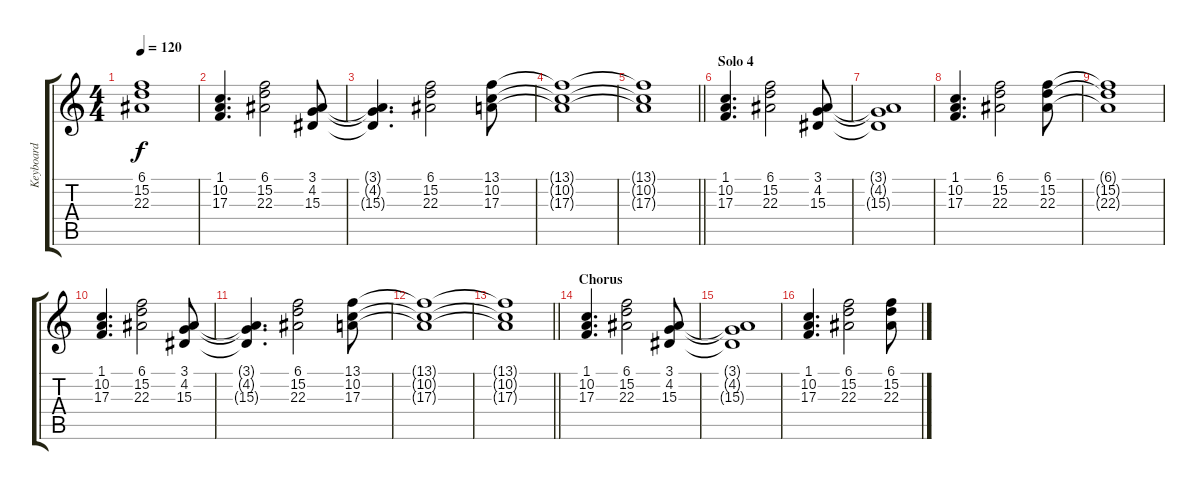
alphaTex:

\track ("Keyboard" "Keyboard") {instrument pad2warm}
\staff {score tabs}
\tuning (E4 B3 G3 D3 A2 E2) {hide}
\ts (4 4)
\tempo 120
\clef g2
\ks c
(6.1{t} 15.2{t} 22.3{t}).1{dy f} |
(1.1 10.2 17.3).4{d} (6.1 15.2 22.3).2 (3.1 4.2 15.3).8 |
(3.1{t} 4.2{t} 15.3{t}).4{d} (6.1 15.2 22.3).2 (13.1 10.2 17.3).8 |
(13.1{t} 10.2{t} 17.3{t}).1 |
\barLineRight lightlight
(13.1{t} 10.2{t} 17.3{t}).1 |
\section ("" "Solo 4")
(1.1 10.2 17.3).4{d volume 7} (6.1 15.2 22.3).2 (3.1 4.2 15.3).8 |
(3.1{t} 4.2{t} 15.3{t}).1 |
(1.1 10.2 17.3).4{d} (6.1 15.2 22.3).2 (6.1 15.2 22.3).8 |
(6.1{t} 15.2{t} 22.3{t}).1 |
(1.1 10.2 17.3).4{d} (6.1 15.2 22.3).2 (3.1 4.2 15.3).8 |
(3.1{t} 4.2{t} 15.3{t}).4{d} (6.1 15.2 22.3).2 (13.1 10.2 17.3).8 |
(13.1{t} 10.2{t} 17.3{t}).1 |
\barLineRight lightlight
(13.1{t} 10.2{t} 17.3{t}).1 |
\section ("" "Chorus")
(1.1 10.2 17.3).4{d} (6.1 15.2 22.3).2 (3.1 4.2 15.3).8 |
(3.1{t} 4.2{t} 15.3{t}).1 |
(1.1 10.2 17.3).4{d} (6.1 15.2 22.3).2 (6.1 15.2 22.3).8
